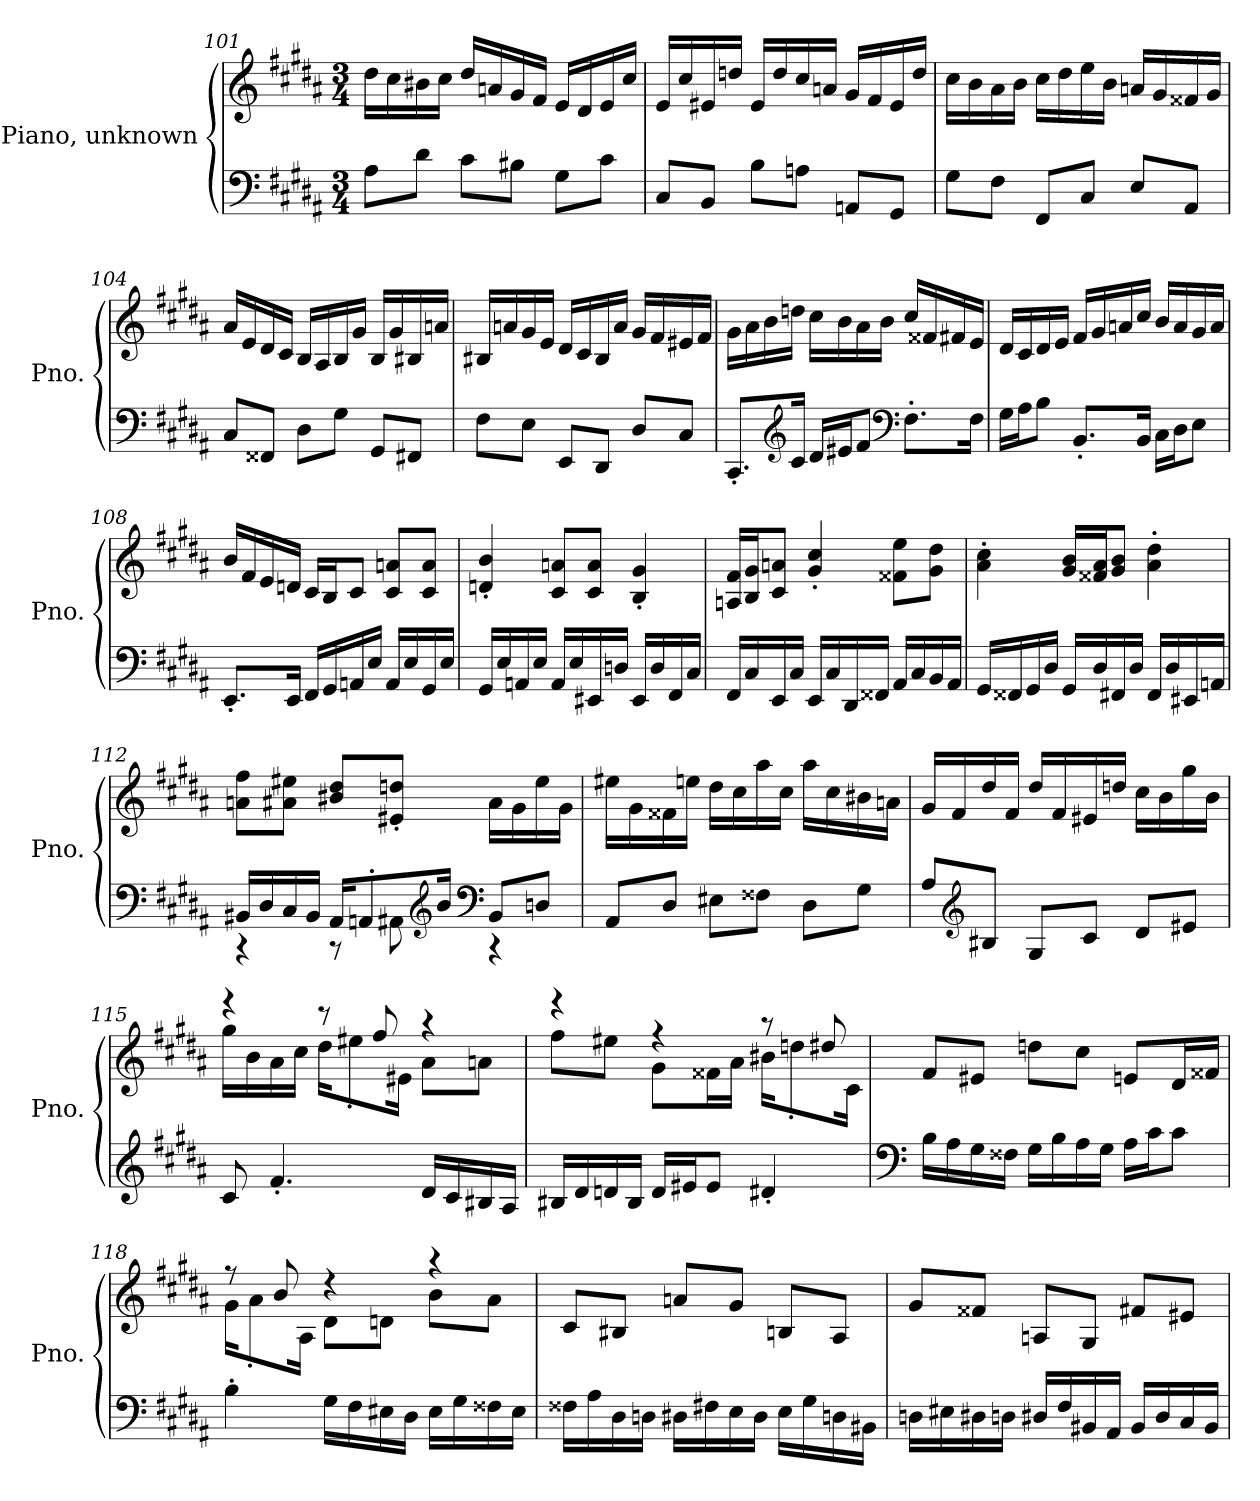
**kern	**kern
*part1	*part1
*staff2	*staff1
*I"Piano, unknown	*
*I'Pno.	*
*clefF4	*clefG2
*k[f#c#g#d#a#]	*k[f#c#g#d#a#]
*M3/4	*M3/4
=101	=101
8A#\L	16dd#\LL
.	16cc#\
8d#\J	16b#X\
.	16cc#\JJ
8c#\L	16dd#/LL
.	16an/
8B#X\J	16g#/
.	16f#/JJ
8G#\L	16e/LL
.	16d#/
8c#\J	16e/
.	16cc#/JJ
!!LO:LB:g=z
=102	=102
8C#/L	16e/LL
.	16cc#/
8BB/J	16e#X/
.	16ddn/JJ
8B\L	16e#/LL
.	16dd/
8An\J	16cc#/
.	16an/JJ
8AAn/L	16g#/LL
.	16f#/
8GG#/J	16e#/
.	16dd/JJ
=103	=103
8G#\L	16cc#\LL
.	16b\
8F#\J	16a#\
.	16b\JJ
8FF#/L	16cc#\LL
.	16dd#\
8C#/J	16ee\
.	16b\JJ
8E/L	16an/LL
.	16g#/
8AA#/J	16f##X/
.	16g#/JJ
=104	=104
8C#/L	16a#/LL
.	16e/
8FF##X/J	16d#/
.	16c#/JJ
8D#\L	16B/LL
.	16A#/
8G#\J	16B/
.	16g#/JJ
8GG#/L	16B/LL
.	16g#/
8FF#X/J	16B#X/
.	16an/JJ
!!LO:LB:g=z
=105	=105
8F#\L	16B#X/LL
.	16an/
8E\J	16g#/
.	16e/JJ
8EE/L	16d#/LL
.	16c#/
8DD#/J	16B#/
.	16a/JJ
8D#/L	16g#/LL
.	16f#/
8C#/J	16e#X/
.	16f#/JJ
=106	=106
8.CC#'/L	16g#\LL
.	16a#\
.	16b\
*clefG2	*
16c#/Jk	16ddn\JJ
16d#/LL	16cc#\LL
16e#X/J	16b\
8f#/J	16a#\
.	16b\JJ
*clefF4	*
8.F#'\L	16cc#/LL
.	16f##X/
.	16f#X/
16F#\Jk	16e/JJ
!!LO:LB:g=z
=107	=107
16G#\LL	16d#/LL
16A#\J	16c#/
8B\J	16d#/
.	16e/JJ
8.BB'/L	16f#/LL
.	16g#/
.	16an/
16BB/Jk	16cc#/JJ
16C#\LL	16b/LL
16D#\J	16a/
8E\J	16g#/
.	16a/JJ
=108	=108
8.EE'/L	16b/LL
.	16f#/
.	16e/
16EE/Jk	16dn/JJ
16FF#/LL	16c#/LL
16GG#/	16B/J
16AAn/	8c#/J
16E/JJ	.
16AA/LL	8c#/ 8an/L
16E/	.
16GG#/	8c#/ 8a/J
16E/JJ	.
=109	=109
16GG#/LL	4dn/' 4b/'
16E/	.
16AAn/	.
16E/JJ	.
16AA/LL	8c#/ 8an/L
16E/	.
16EE#X/	8c#/ 8a/J
16Dn/JJ	.
16EE#/LL	4B/' 4g#/'
16D/	.
16FF#/	.
16C#/JJ	.
!!LO:LB:g=z
=110	=110
16FF#/LL	16An/ 16f#/LL
16C#/	16B/ 16g#/J
16EE/	8c#/ 8an/J
16C#/JJ	.
16EE/LL	4g#/' 4cc#/'
16C#/	.
16DD#/	.
16FF##X/JJ	.
16AA#/LL	8f##X\ 8ee\L
16C#/	.
16BB/	8g#\ 8dd#\J
16AA#/JJ	.
=111	=111
16GG#/LL	4a#\' 4cc#\'
16FF##X/	.
16GG#/	.
16D#/JJ	.
16GG#/LL	16g#/ 16b/LL
16D#/	16f##X/ 16a#/J
16FF#X/	8g#/ 8b/J
16D#/JJ	.
16FF#/LL	4a#\' 4dd#\'
16D#/	.
16EE#X/	.
16AAn/JJ	.
!!LO:PB:g=z
=112	=112
*^	*
16BB#X/LL	4r	8an\ 8ff#\L
16D#/	.	.
16C#/	.	8a#X\ 8ee#X\J
16BB#/JJ	.	.
16AA#/KL	8r	8b#X/ 8dd#/L
8AAn'/	.	.
.	8AA#X\	8e#X/' 8ddn/'J
*clefG2	*	*
16b/Jk	.	.
*clefF4	*	*
8BB#/L	4r	16a#\LL
.	.	16g#\
8Dn/J	.	16ee#\
.	.	16g#\JJ
*v	*v	*
=113	=113
8AA#/L	16ee#X\LL
.	16g#\
8D#/J	16f##X\
.	16een\JJ
8E#X\L	16dd#\LL
.	16cc#\
8F##X\J	16aa#\
.	16cc#\JJ
8D#\L	16aa#\LL
.	16cc#\
8G#\J	16b#X\
.	16an\JJ
!!LO:LB:g=z
=114	=114
8A#/L	16g#/LL
.	16f#/
*clefG2	*
8B#X/J	16dd#/
.	16f#/JJ
8G#/L	16dd#/LL
.	16f#/
8c#/J	16e#X/
.	16ddn/JJ
8d#/L	16cc#\LL
.	16b\
8e#X/J	16gg#\
.	16b\JJ
=115	=115
*	*^
8c#/	4r	16gg#\LL
.	.	16b\
4.f#'/	.	16a#\
.	.	16cc#\JJ
.	8r	16dd#\KL
.	.	8ee#X'\
.	8ff#/	.
.	.	16e#X\Jk
16d#/LL	4r	8a#\L
16c#/	.	.
16B#X/	.	8an\J
16A#/JJ	.	.
!!LO:LB:g=z	!!
=116	=116	=116
16B#X/LL	4r	8ff#\L
16d#/	.	.
16dn/	.	8ee#X\J
16B#/JJ	.	.
16d/LL	4r	8g#\L
16e#X/J	.	.
8e#/J	.	16f##X\L
.	.	16a#\JJ
4d#X'/	8r	16b#X\KL
.	.	8ddn'\
.	8dd#X/	.
.	.	16c#\Jk
*	*v	*v
=117	=117
*clefF4	*
16B\LL	8f#/L
16A#\	.
16G#\	8e#X/J
16F##X\JJ	.
16G#\LL	8ddn\L
16B\	.
16A#\	8cc#\J
16G#\JJ	.
16A#\LL	8en/L
16c#\J	.
8c#\J	16d#/L
.	16f##X/JJ
!!LO:LB:g=z
=118	=118
*	*^
4B'\	8r	16g#\KL
.	.	8a#'\
.	8b/	.
.	.	16A#\Jk
16G#\LL	4r	8d#\L
16F#\	.	.
16E#X\	.	8dn\J
16D#\JJ	.	.
16E#\LL	4r	8b\L
16G#\	.	.
16F##X\	.	8a#\J
16E#\JJ	.	.
*	*v	*v
=119	=119
16F##X\LL	8c#/L
16A#\	.
16D#\	8B#X/J
16Dn\JJ	.
16D#X\LL	8an/L
16F#X\	.
16E\	8g#/J
16D#\JJ	.
16E\LL	8Bn/L
16G#\	.
16Dn\	8A#/J
16BB#X\JJ	.
!!LO:LB:g=z
=120	=120
16Dn\LL	8g#/L
16E#X\	.
16D#X\	8f##X/J
16Dn\JJ	.
16D#X/LL	8An/L
16F#/	.
16BB#X/	8G#/J
16AA#/JJ	.
16BB#/LL	8f#X/L
16D#/	.
16C#/	8e#X/J
16BB#/JJ	.
=	=
*-	*-
